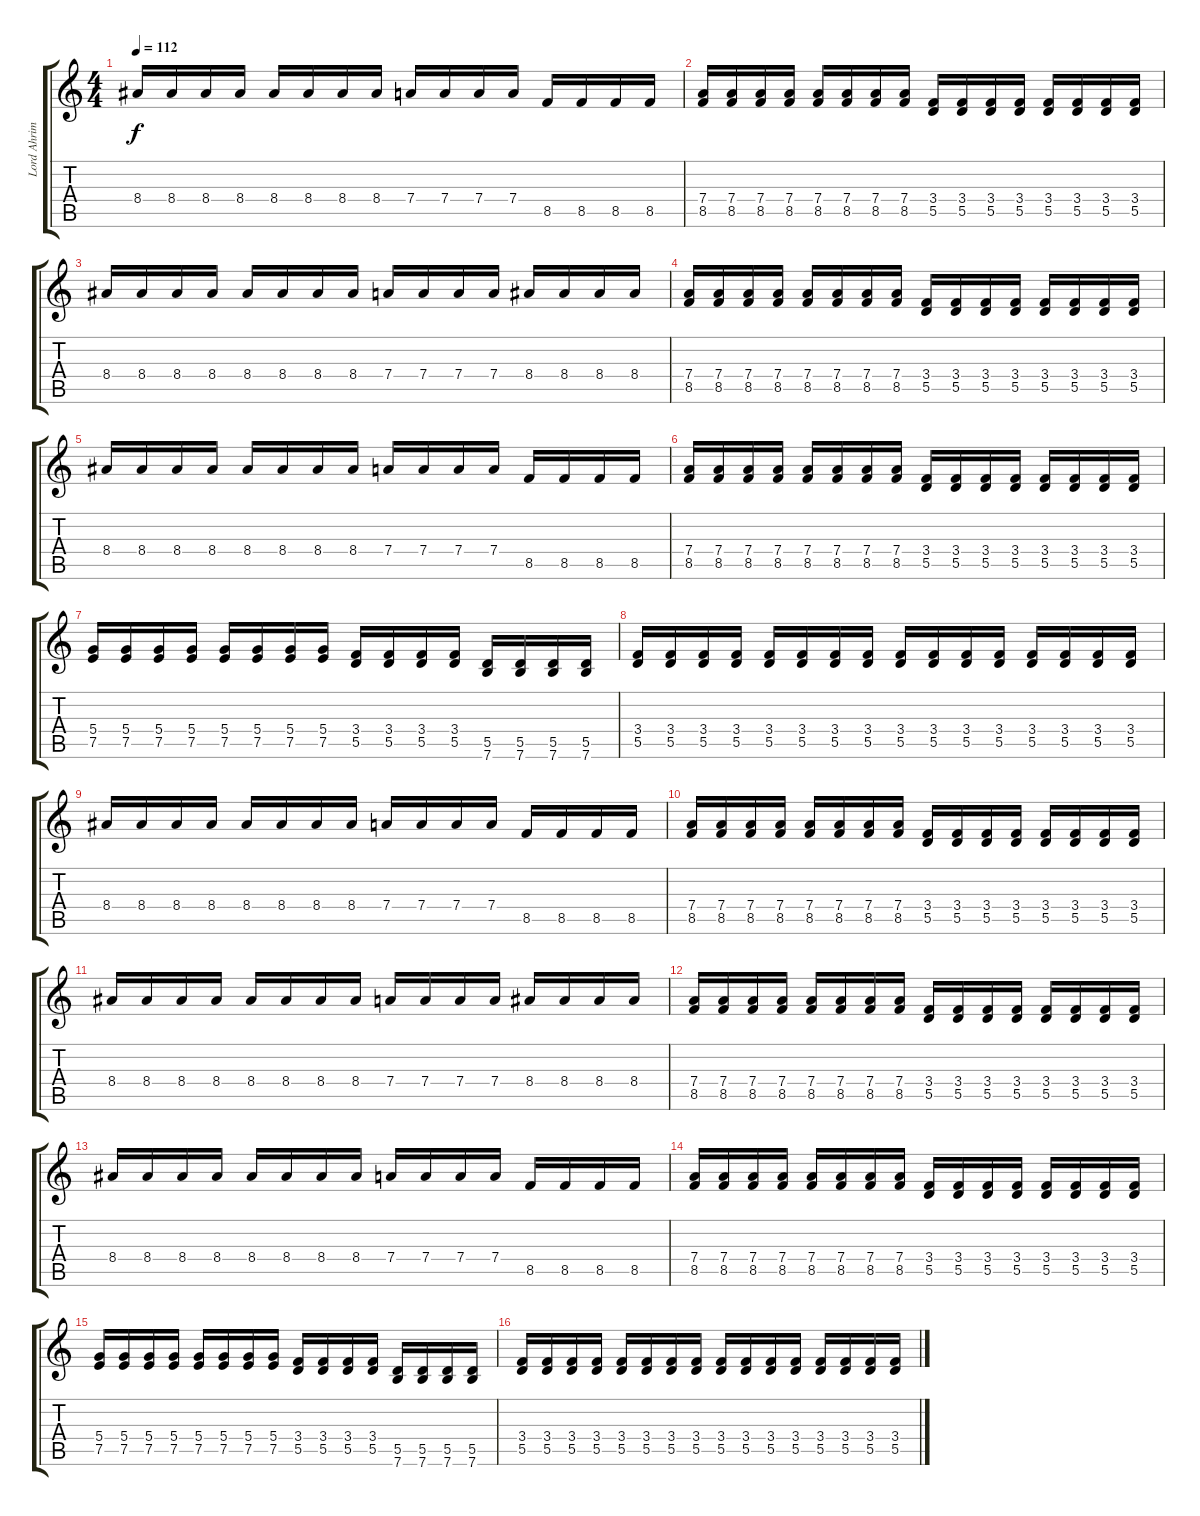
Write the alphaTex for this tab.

\track ("Lord Ahriman" "Lord Ahrim") {instrument acousticguitarnylon}
\staff {score tabs}
\tuning (E4 B3 G3 D3 A2 E2) {hide}
\ts (4 4)
\tempo 112
\clef g2
\ks c
8.4.16{dy f} 8.4.16 8.4.16 8.4.16 8.4.16 8.4.16 8.4.16 8.4.16 7.4.16 7.4.16 7.4.16 7.4.16 8.5.16 8.5.16 8.5.16 8.5.16 |
(7.4 8.5).16 (7.4 8.5).16 (7.4 8.5).16 (7.4 8.5).16 (7.4 8.5).16 (7.4 8.5).16 (7.4 8.5).16 (7.4 8.5).16 (3.4 5.5).16 (3.4 5.5).16 (3.4 5.5).16 (3.4 5.5).16 (3.4 5.5).16 (3.4 5.5).16 (3.4 5.5).16 (3.4 5.5).16 |
8.4.16 8.4.16 8.4.16 8.4.16 8.4.16 8.4.16 8.4.16 8.4.16 7.4.16 7.4.16 7.4.16 7.4.16 8.4.16 8.4.16 8.4.16 8.4.16 |
(7.4 8.5).16 (7.4 8.5).16 (7.4 8.5).16 (7.4 8.5).16 (7.4 8.5).16 (7.4 8.5).16 (7.4 8.5).16 (7.4 8.5).16 (3.4 5.5).16 (3.4 5.5).16 (3.4 5.5).16 (3.4 5.5).16 (3.4 5.5).16 (3.4 5.5).16 (3.4 5.5).16 (3.4 5.5).16 |
8.4.16 8.4.16 8.4.16 8.4.16 8.4.16 8.4.16 8.4.16 8.4.16 7.4.16 7.4.16 7.4.16 7.4.16 8.5.16 8.5.16 8.5.16 8.5.16 |
(7.4 8.5).16 (7.4 8.5).16 (7.4 8.5).16 (7.4 8.5).16 (7.4 8.5).16 (7.4 8.5).16 (7.4 8.5).16 (7.4 8.5).16 (3.4 5.5).16 (3.4 5.5).16 (3.4 5.5).16 (3.4 5.5).16 (3.4 5.5).16 (3.4 5.5).16 (3.4 5.5).16 (3.4 5.5).16 |
(5.4 7.5).16 (5.4 7.5).16 (5.4 7.5).16 (5.4 7.5).16 (5.4 7.5).16 (5.4 7.5).16 (5.4 7.5).16 (5.4 7.5).16 (3.4 5.5).16 (3.4 5.5).16 (3.4 5.5).16 (3.4 5.5).16 (5.5 7.6).16 (5.5 7.6).16 (5.5 7.6).16 (5.5 7.6).16 |
(3.4 5.5).16 (3.4 5.5).16 (3.4 5.5).16 (3.4 5.5).16 (3.4 5.5).16 (3.4 5.5).16 (3.4 5.5).16 (3.4 5.5).16 (3.4 5.5).16 (3.4 5.5).16 (3.4 5.5).16 (3.4 5.5).16 (3.4 5.5).16 (3.4 5.5).16 (3.4 5.5).16 (3.4 5.5).16 |
8.4.16 8.4.16 8.4.16 8.4.16 8.4.16 8.4.16 8.4.16 8.4.16 7.4.16 7.4.16 7.4.16 7.4.16 8.5.16 8.5.16 8.5.16 8.5.16 |
(7.4 8.5).16 (7.4 8.5).16 (7.4 8.5).16 (7.4 8.5).16 (7.4 8.5).16 (7.4 8.5).16 (7.4 8.5).16 (7.4 8.5).16 (3.4 5.5).16 (3.4 5.5).16 (3.4 5.5).16 (3.4 5.5).16 (3.4 5.5).16 (3.4 5.5).16 (3.4 5.5).16 (3.4 5.5).16 |
8.4.16 8.4.16 8.4.16 8.4.16 8.4.16 8.4.16 8.4.16 8.4.16 7.4.16 7.4.16 7.4.16 7.4.16 8.4.16 8.4.16 8.4.16 8.4.16 |
(7.4 8.5).16 (7.4 8.5).16 (7.4 8.5).16 (7.4 8.5).16 (7.4 8.5).16 (7.4 8.5).16 (7.4 8.5).16 (7.4 8.5).16 (3.4 5.5).16 (3.4 5.5).16 (3.4 5.5).16 (3.4 5.5).16 (3.4 5.5).16 (3.4 5.5).16 (3.4 5.5).16 (3.4 5.5).16 |
8.4.16 8.4.16 8.4.16 8.4.16 8.4.16 8.4.16 8.4.16 8.4.16 7.4.16 7.4.16 7.4.16 7.4.16 8.5.16 8.5.16 8.5.16 8.5.16 |
(7.4 8.5).16 (7.4 8.5).16 (7.4 8.5).16 (7.4 8.5).16 (7.4 8.5).16 (7.4 8.5).16 (7.4 8.5).16 (7.4 8.5).16 (3.4 5.5).16 (3.4 5.5).16 (3.4 5.5).16 (3.4 5.5).16 (3.4 5.5).16 (3.4 5.5).16 (3.4 5.5).16 (3.4 5.5).16 |
(5.4 7.5).16 (5.4 7.5).16 (5.4 7.5).16 (5.4 7.5).16 (5.4 7.5).16 (5.4 7.5).16 (5.4 7.5).16 (5.4 7.5).16 (3.4 5.5).16 (3.4 5.5).16 (3.4 5.5).16 (3.4 5.5).16 (5.5 7.6).16 (5.5 7.6).16 (5.5 7.6).16 (5.5 7.6).16 |
(3.4 5.5).16 (3.4 5.5).16 (3.4 5.5).16 (3.4 5.5).16 (3.4 5.5).16 (3.4 5.5).16 (3.4 5.5).16 (3.4 5.5).16 (3.4 5.5).16 (3.4 5.5).16 (3.4 5.5).16 (3.4 5.5).16 (3.4 5.5).16 (3.4 5.5).16 (3.4 5.5).16 (3.4 5.5).16
